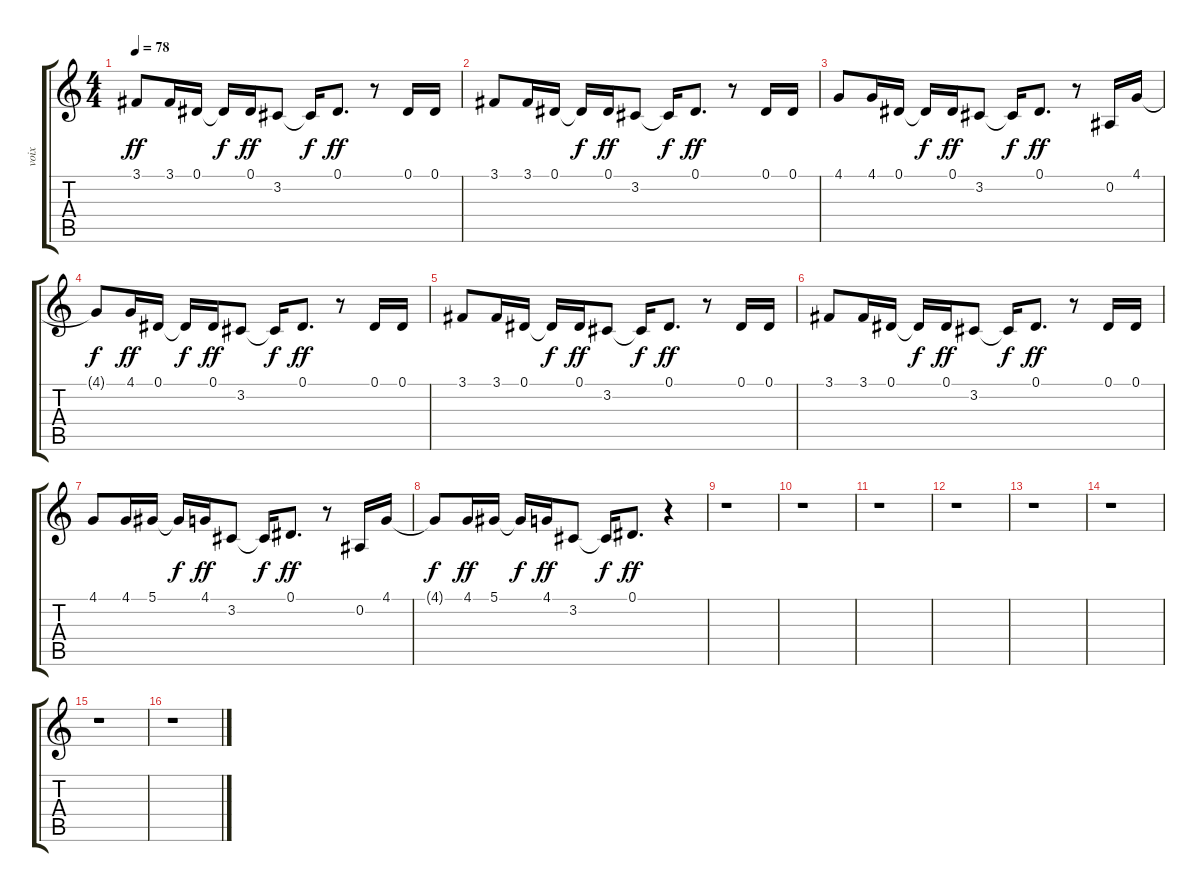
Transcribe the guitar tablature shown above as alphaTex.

\track ("voix" "voix") {instrument tangoaccordion}
\staff {score tabs}
\tuning (Eb4 Bb3 Gb3 Db3 Ab2 Eb2) {hide}
\ts (4 4)
\tempo 78
\clef g2
\ks c
3.1.8{dy ff} 3.1.16 0.1.16 0.1{t}.16{dy f} 0.1.16{dy ff} 3.2.8 3.2{t}.16{dy f} 0.1.8{d dy ff} r.8 0.1.16 0.1.16 |
3.1.8 3.1.16 0.1.16 0.1{t}.16{dy f} 0.1.16{dy ff} 3.2.8 3.2{t}.16{dy f} 0.1.8{d dy ff} r.8 0.1.16 0.1.16 |
4.1.8 4.1.16 0.1.16 0.1{t}.16{dy f} 0.1.16{dy ff} 3.2.8 3.2{t}.16{dy f} 0.1.8{d dy ff} r.8 0.2.16 4.1.16 |
4.1{t}.8{dy f} 4.1.16{dy ff} 0.1.16 0.1{t}.16{dy f} 0.1.16{dy ff} 3.2.8 3.2{t}.16{dy f} 0.1.8{d dy ff} r.8 0.1.16 0.1.16 |
3.1.8 3.1.16 0.1.16 0.1{t}.16{dy f} 0.1.16{dy ff} 3.2.8 3.2{t}.16{dy f} 0.1.8{d dy ff} r.8 0.1.16 0.1.16 |
3.1.8 3.1.16 0.1.16 0.1{t}.16{dy f} 0.1.16{dy ff} 3.2.8 3.2{t}.16{dy f} 0.1.8{d dy ff} r.8 0.1.16 0.1.16 |
4.1.8 4.1.16 5.1.16 5.1{t}.16{dy f} 4.1.16{dy ff} 3.2.8 3.2{t}.16{dy f} 0.1.8{d dy ff} r.8 0.2.16 4.1.16 |
4.1{t}.8{dy f} 4.1.16{dy ff} 5.1.16 5.1{t}.16{dy f} 4.1.16{dy ff} 3.2.8 3.2{t}.16{dy f} 0.1.8{d dy ff} r.4 |
r.1 |
r.1 |
r.1 |
r.1 |
r.1 |
r.1 |
r.1 |
r.1
